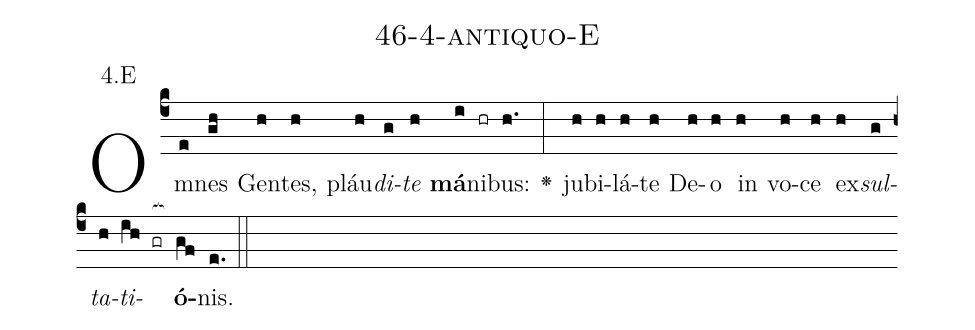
name: 46-4-antiquo-E;
annotation: 4.E;
%%
(c4)Om(e)nes(gh) Gen(h)tes,(h) pláu(h)<i>di</i>(g)<i>te</i>(h) <b>má</b>(i)ni(hr)bus:(h.) <v>\greheightstar</v>(:) ju(h)bi(h)lá(h)te(h) De(h)o(h) in(h) vo(h)ce(h) ex(h)<i>sul</i>(g)<i>ta</i>(h)<i>ti</i>(ih gr[ocb:1{])<b>ó</b>(gf[ocb:0}])nis.(e.) (::)


%E(h) u(g) o(h) u(ih) a(gf) e.(e.) (::)
